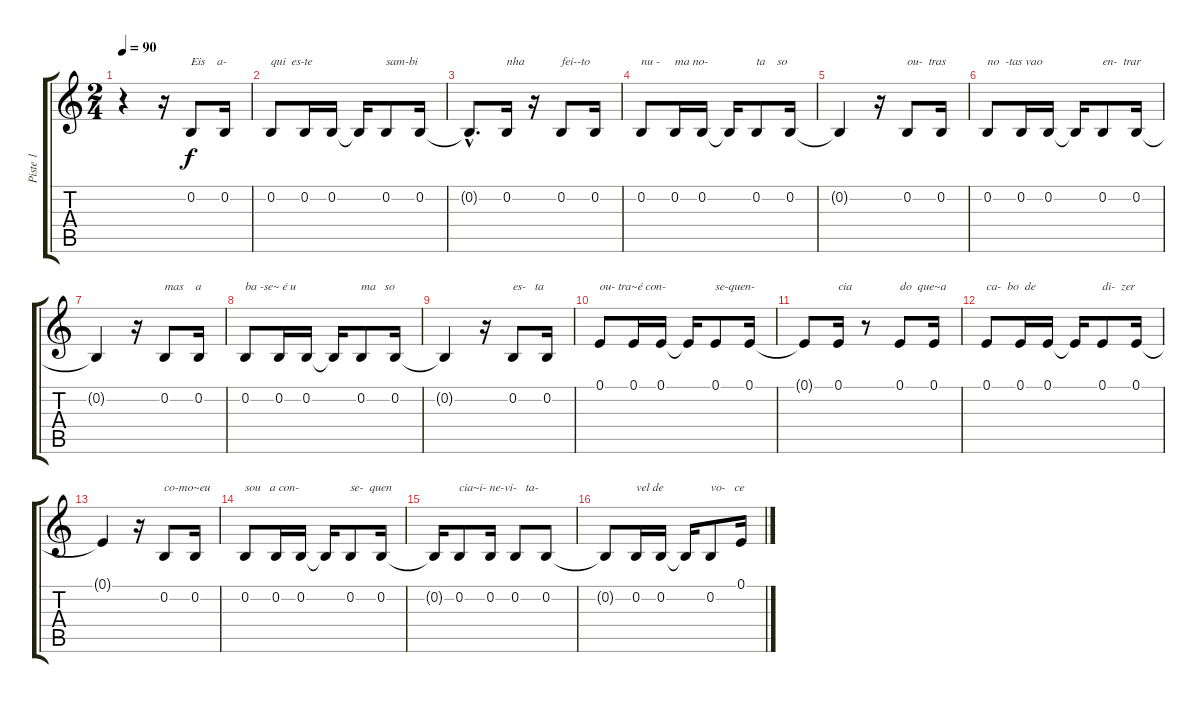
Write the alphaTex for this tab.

\track ("Piste 1" "Piste 1") {instrument tenorsax}
\staff {score tabs}
\tuning (E4 B3 G3 D3 A2 E2) {hide}
\ts (2 4)
\tempo 90
\clef g2
\ks c
r.4{dy f instrument tenorsax} r.16 0.2.8{txt "Eis    a-"} 0.2.16 |
0.2.8{txt "qui  es-te"} 0.2.16 0.2.16 0.2{t}.16 0.2.8{txt "sam-bi"} 0.2.16 |
0.2{hac t}.8{d} 0.2.16{txt "nha"} r.16 0.2.8{txt "fei--to"} 0.2.16 |
0.2.8{txt "nu -"} 0.2.16{txt "ma no-"} 0.2.16 0.2{t}.16 0.2.8{txt "ta    so"} 0.2.16 |
0.2{t}.4 r.16 0.2.8{txt "ou-  tras"} 0.2.16 |
0.2.8{txt "no  -tas vao"} 0.2.16 0.2.16 0.2{t}.16 0.2.8{txt "en-  trar"} 0.2.16 |
0.2{t}.4 r.16 0.2.8{txt "mas    a"} 0.2.16 |
0.2.8{txt "ba -se~ é u"} 0.2.16 0.2.16 0.2{t}.16 0.2.8{txt "ma   so"} 0.2.16 |
0.2{t}.4 r.16 0.2.8{txt "es-   ta"} 0.2.16 |
0.1.8{txt "ou- tra~é con-"} 0.1.16 0.1.16 0.1{t}.16 0.1.8{txt "se-quen-"} 0.1.16 |
0.1{t}.8 0.1.16{txt "cia"} r.8 0.1.8{txt "do  que~a"} 0.1.16 |
0.1.8{txt "ca-  bo  de"} 0.1.16 0.1.16 0.1{t}.16 0.1.8{txt "di-  zer"} 0.1.16 |
0.1{t}.4 r.16 0.2.8{txt "co-mo~eu"} 0.2.16 |
0.2.8{txt "sou   a con-"} 0.2.16 0.2.16 0.2{t}.16 0.2.8{txt "se-  quen"} 0.2.16 |
0.2{t}.16 0.2.8{txt "cia~i- ne-vi-   ta-"} 0.2.16 0.2.8 0.2.8 |
0.2{t}.8 0.2.16{txt "vel de"} 0.2.16 0.2{t}.16 0.2.8{txt "vo-   ce"} 0.1.16
